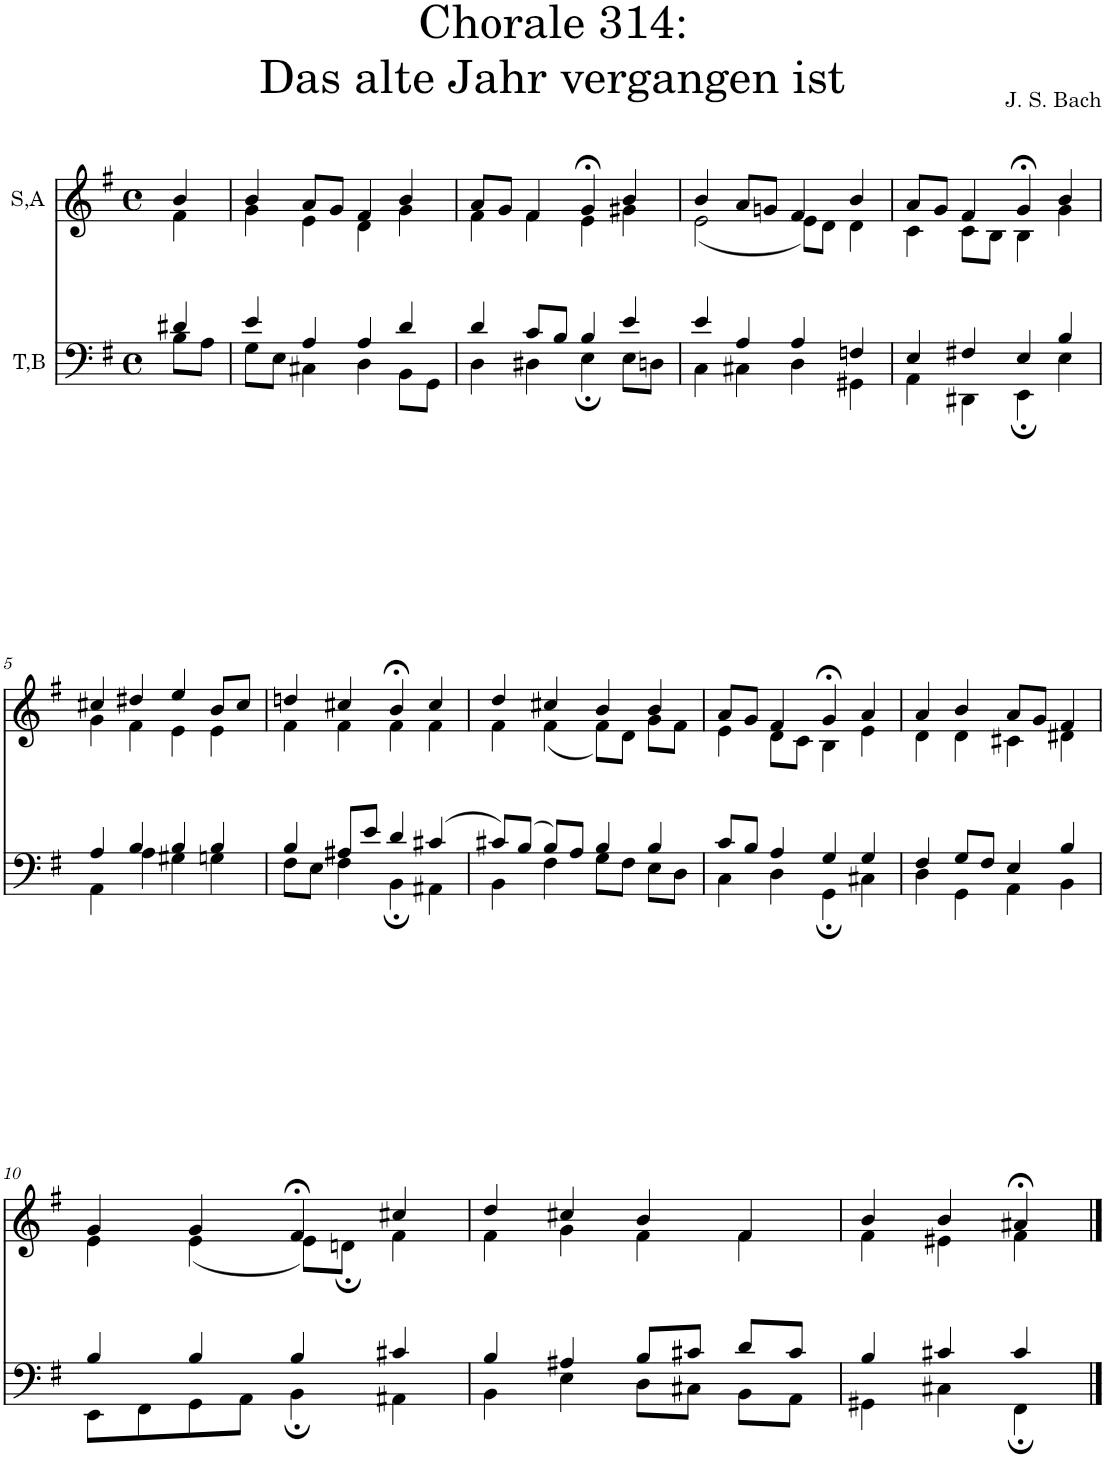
**kern	**kern
*part2	*part1
*staff2	*staff1
*I"T,B	*I"S,A
*clefF4	*clefG2
*k[f#]	*k[f#]
*M4/4	*M4/4
*met(c)	*met(c)
=	=
*^	*^
4d#X/	8B\L	4b/	4f#\
.	8A\J	.	.
=1	=1	=1	=1
4e/	8G\L	4b/	4g\
.	8E\J	.	.
4A/	4C#X\	8a/L	4e\
.	.	8g/J	.
4A/	4D\	4f#/	4d\
4d/	8BB\L	4b/	4g\
.	8GG\J	.	.
=2	=2	=2	=2
4d/	4D\	8a/L	4f#\
.	.	8g/J	.
8c/L	4D#X\	4f#/	4f#\
8B/J	.	.	.
4B/	4E;\	4g;</	4e\
4e/	8E\L	4b/	4g#X\
.	8Dn\J	.	.
=3	=3	=3	=3
4e/	4C\	4b/	(<2e\
4A/	4C#X\	8a/L	.
.	.	8gn/J	.
4A/	4D\	4f#/	8e\L)
.	.	.	8d\J
4Fn/	4GG#X\	4b/	4d\
=4	=4	=4	=4
4E/	4AA\	8a/L	4c\
.	.	8g/J	.
4F#X/	4DD#X\	4f#/	8c\L
.	.	.	8B\J
4E/	4EE;\	4g;</	4B\
4B/	4E\	4b/	4g\
!!LO:LB:g=z	!!
=5	=5	=5	=5
4A/	4AA\	4cc#X/	4g\
4B/	4A\	4dd#X/	4f#\
4B/	4G#X\	4ee/	4e\
4B/	4Gn\	8b/L	4e\
.	.	8cc#/J	.
=6	=6	=6	=6
4B/	8F#\L	4ddn/	4f#\
.	8E\J	.	.
8A#X/L	4F#\	4cc#X/	4f#\
8e/J	.	.	.
4d/	4BB;\	4b;</	4f#\
(>4c#X/	4AA#X\	4cc#/	4f#\
=7	=7	=7	=7
8c#X/L)	4BB\	4dd/	4f#\
(>8B/J	.	.	.
8B/L)	4F#\	4cc#X/	(<4f#\
8A/J	.	.	.
4B/	8G\L	4b/	8f#\L)
.	8F#\J	.	8d\J
4B/	8E\L	4b/	8g\L
.	8D\J	.	8f#\J
=8	=8	=8	=8
8c/L	4C\	8a/L	4e\
8B/J	.	8g/J	.
4A/	4D\	4f#/	8d\L
.	.	.	8c\J
4G/	4GG;\	4g;</	4B\
4G/	4C#X\	4a/	4e\
=9	=9	=9	=9
4F#/	4D\	4a/	4d\
8G/L	4GG\	4b/	4d\
8F#/J	.	.	.
4E/	4AA\	8a/L	4c#X\
.	.	8g/J	.
4B/	4BB\	4f#/	4d#X\
!!LO:LB:g=z	!!
=10	=10	=10	=10
4B/	8EE\L	4g/	4e\
.	8FF#\	.	.
4B/	8GG\	4g/	(<4e\
.	8AA\J	.	.
4B/	4BB;\	4f#;</	8e\L)
.	.	.	8dn;\J
4c#X/	4AA#X\	4cc#X/	4f#\
=11	=11	=11	=11
4B/	4BB\	4dd/	4f#\
4A#X/	4E\	4cc#X/	4g\
8B/L	8D\L	4b/	4f#\
8c#X/J	8C#X\J	.	.
8d/L	8BB\L	4f#/	4f#\
8c#/J	8AA\J	.	.
=12	=12	=12	=12
4B/	4GG#X\	4b/	4f#\
4c#X/	4C#X\	4b/	4e#X\
4c#/	4FF#;\	4a#X;</	4f#\
*v	*v	*	*
*	*v	*v
==	==
*-	*-
